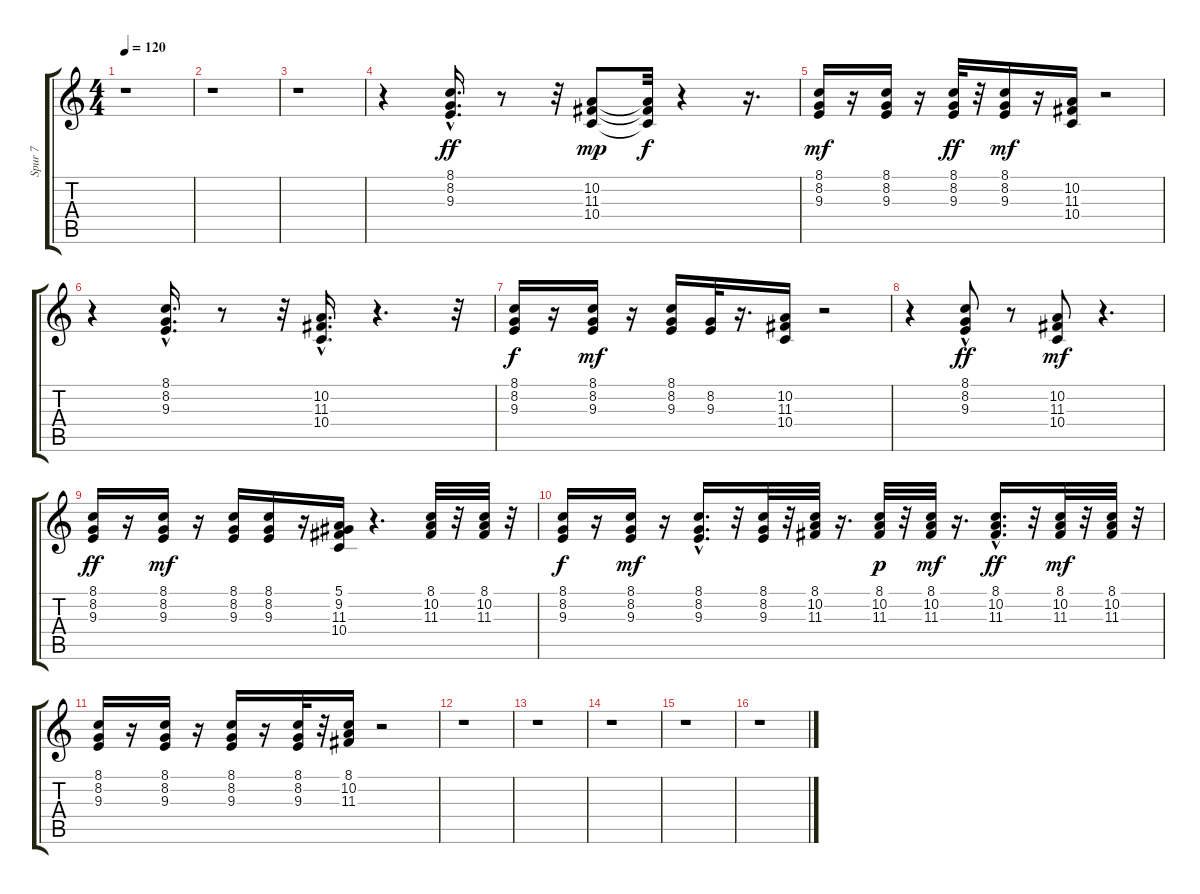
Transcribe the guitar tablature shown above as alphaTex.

\track ("Spur 7" "Spur 7") {instrument voiceoohs}
\staff {score tabs}
\tuning (E4 B3 G3 D3 A2 E2) {hide}
\ts (4 4)
\tempo 120
\clef g2
\ks c
r.1{dy ff} |
r.1 |
r.1 |
r.4 (8.1{hac} 8.2{hac} 9.3{hac}).16{d} r.8 r.32 (10.2 11.3 10.4).8{dy mp} (10.2{t} 11.3{t} 10.4{t}).32{dy f} r.4 r.16{d} |
(8.1 8.2 9.3).16{dy mf} r.16 (8.1 8.2 9.3).16 r.16 (8.1 8.2 9.3).32{dy ff} r.32 (8.1 8.2 9.3).16{dy mf} r.16 (10.2 11.3 10.4).16 r.2 |
r.4 (8.1{hac} 8.2{hac} 9.3{hac}).16{d} r.8 r.32 (10.2{hac} 11.3{hac} 10.4{hac}).16{d} r.4{d} r.32 |
(8.1 8.2 9.3).16{dy f} r.16 (8.1 8.2 9.3).16{dy mf} r.16 (8.1 8.2 9.3).16 (8.2 9.3).32 r.16{d} (10.2 11.3 10.4).16 r.2 |
r.4 (8.1{hac} 8.2{hac} 9.3).8{dy ff} r.8 (10.2 11.3 10.4).8{dy mf} r.4{d} |
(8.1 8.2 9.3).16{dy ff} r.16 (8.1 8.2 9.3).16{dy mf} r.16 (8.1 8.2 9.3).16 (8.1 8.2 9.3).16 r.16 (5.1 9.2 11.3 10.4).16 r.4{d} (8.1 10.2 11.3).32 r.32 (8.1 10.2 11.3).32 r.32 |
(8.1 8.2 9.3).16{dy f} r.16 (8.1 8.2 9.3).16{dy mf} r.16 (8.1{hac} 8.2 9.3).16{d} r.32 (8.1 8.2 9.3).32 r.32 (8.1 10.2 11.3).32 r.16{d} (8.1 10.2 11.3).32{dy p} r.32 (8.1 10.2 11.3).32{dy mf} r.16{d} (8.1{hac} 10.2 11.3).16{d dy ff} r.32 (8.1 10.2 11.3).32{dy mf} r.32 (8.1 10.2 11.3).32 r.32 |
(8.1 8.2 9.3).16 r.16 (8.1 8.2 9.3).16 r.16 (8.1 8.2 9.3).16 r.16 (8.1 8.2 9.3).32 r.32 (8.1 10.2 11.3).16 r.2 |
r.1 |
r.1 |
r.1 |
r.1 |
r.1
